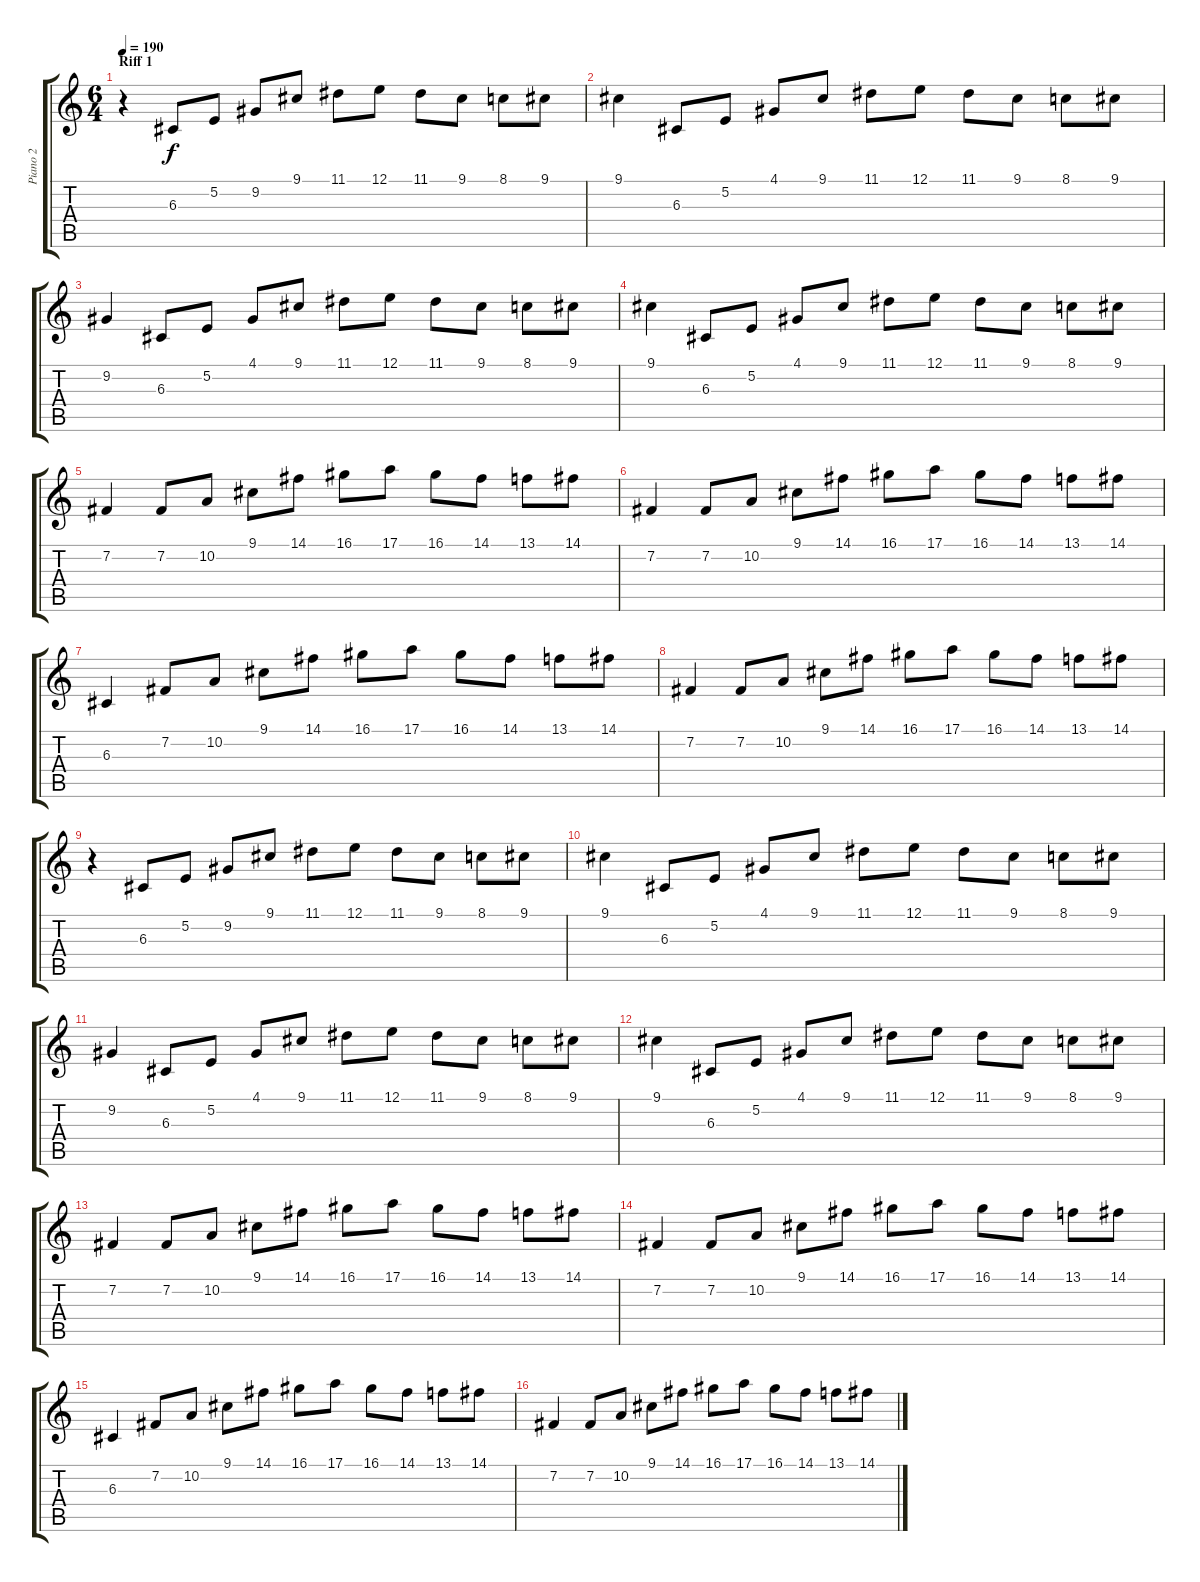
\track ("Piano 2" "Piano 2") {instrument pad1newage}
\staff {score tabs}
\tuning (E4 B3 G3 D3 A2 E2) {hide}
\ts (6 4)
\section ("" "Riff 1")
\tempo 190
\clef g2
\ks c
r.4{dy f} 6.3.8 5.2.8 9.2.8 9.1.8 11.1.8 12.1.8 11.1.8 9.1.8 8.1.8 9.1.8 |
9.1.4 6.3.8 5.2.8 4.1.8 9.1.8 11.1.8 12.1.8 11.1.8 9.1.8 8.1.8 9.1.8 |
9.2.4 6.3.8 5.2.8 4.1.8 9.1.8 11.1.8 12.1.8 11.1.8 9.1.8 8.1.8 9.1.8 |
9.1.4 6.3.8 5.2.8 4.1.8 9.1.8 11.1.8 12.1.8 11.1.8 9.1.8 8.1.8 9.1.8 |
7.2.4 7.2.8 10.2.8 9.1.8 14.1.8 16.1.8 17.1.8 16.1.8 14.1.8 13.1.8 14.1.8 |
7.2.4 7.2.8 10.2.8 9.1.8 14.1.8 16.1.8 17.1.8 16.1.8 14.1.8 13.1.8 14.1.8 |
6.3.4 7.2.8 10.2.8 9.1.8 14.1.8 16.1.8 17.1.8 16.1.8 14.1.8 13.1.8 14.1.8 |
7.2.4 7.2.8 10.2.8 9.1.8 14.1.8 16.1.8 17.1.8 16.1.8 14.1.8 13.1.8 14.1.8 |
r.4 6.3.8 5.2.8 9.2.8 9.1.8 11.1.8 12.1.8 11.1.8 9.1.8 8.1.8 9.1.8 |
9.1.4 6.3.8 5.2.8 4.1.8 9.1.8 11.1.8 12.1.8 11.1.8 9.1.8 8.1.8 9.1.8 |
9.2.4 6.3.8 5.2.8 4.1.8 9.1.8 11.1.8 12.1.8 11.1.8 9.1.8 8.1.8 9.1.8 |
9.1.4 6.3.8 5.2.8 4.1.8 9.1.8 11.1.8 12.1.8 11.1.8 9.1.8 8.1.8 9.1.8 |
7.2.4 7.2.8 10.2.8 9.1.8 14.1.8 16.1.8 17.1.8 16.1.8 14.1.8 13.1.8 14.1.8 |
7.2.4 7.2.8 10.2.8 9.1.8 14.1.8 16.1.8 17.1.8 16.1.8 14.1.8 13.1.8 14.1.8 |
6.3.4 7.2.8 10.2.8 9.1.8 14.1.8 16.1.8 17.1.8 16.1.8 14.1.8 13.1.8 14.1.8 |
7.2.4 7.2.8 10.2.8 9.1.8 14.1.8 16.1.8 17.1.8 16.1.8 14.1.8 13.1.8 14.1.8
